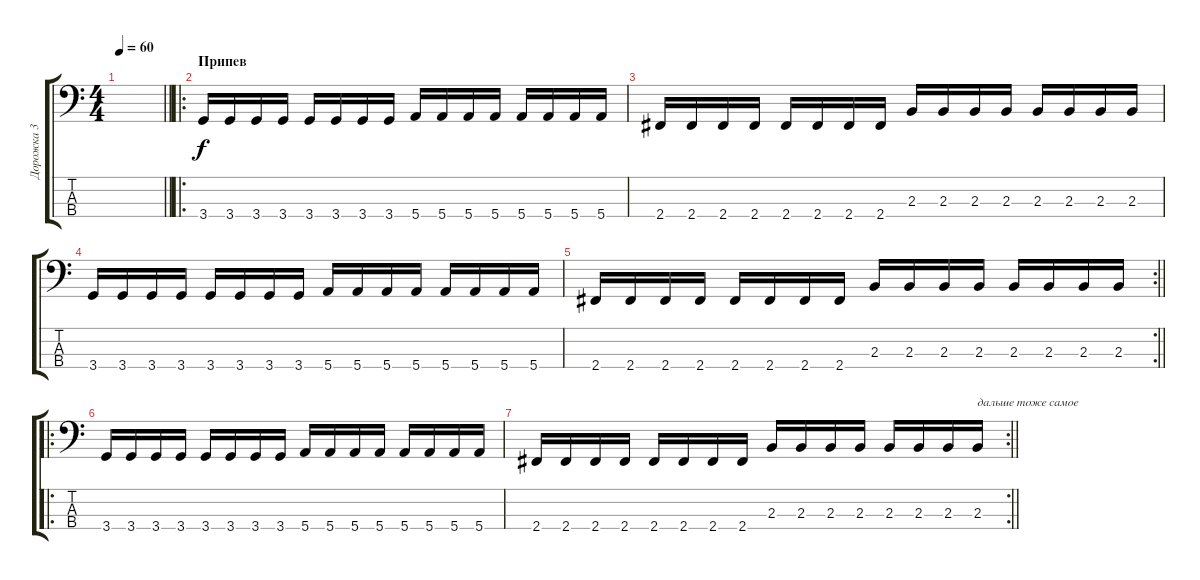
\track ("Дорожка 3" "Дорожка 3") {instrument electricbasspick}
\staff {score tabs}
\tuning (G2 D2 A1 E1) {hide}
\ts (4 4)
\tempo 60
\clef f4
\barLineRight lightlight
\ks c
|
\ro
\section ("" "Припев")
3.4.16 3.4.16 3.4.16 3.4.16 3.4.16 3.4.16 3.4.16 3.4.16 5.4.16 5.4.16 5.4.16 5.4.16 5.4.16 5.4.16 5.4.16 5.4.16 |
2.4.16 2.4.16 2.4.16 2.4.16 2.4.16 2.4.16 2.4.16 2.4.16 2.3.16 2.3.16 2.3.16 2.3.16 2.3.16 2.3.16 2.3.16 2.3.16 |
3.4.16 3.4.16 3.4.16 3.4.16 3.4.16 3.4.16 3.4.16 3.4.16 5.4.16 5.4.16 5.4.16 5.4.16 5.4.16 5.4.16 5.4.16 5.4.16 |
\rc 2
\barLineRight lightlight
2.4.16 2.4.16 2.4.16 2.4.16 2.4.16 2.4.16 2.4.16 2.4.16 2.3.16 2.3.16 2.3.16 2.3.16 2.3.16 2.3.16 2.3.16 2.3.16 |
\ro
3.4.16 3.4.16 3.4.16 3.4.16 3.4.16 3.4.16 3.4.16 3.4.16 5.4.16 5.4.16 5.4.16 5.4.16 5.4.16 5.4.16 5.4.16 5.4.16 |
\rc 2
\barLineRight lightlight
2.4.16 2.4.16 2.4.16 2.4.16 2.4.16 2.4.16 2.4.16 2.4.16 2.3.16 2.3.16 2.3.16 2.3.16 2.3.16 2.3.16 2.3.16 2.3.16{txt "дальше тоже самое"}
